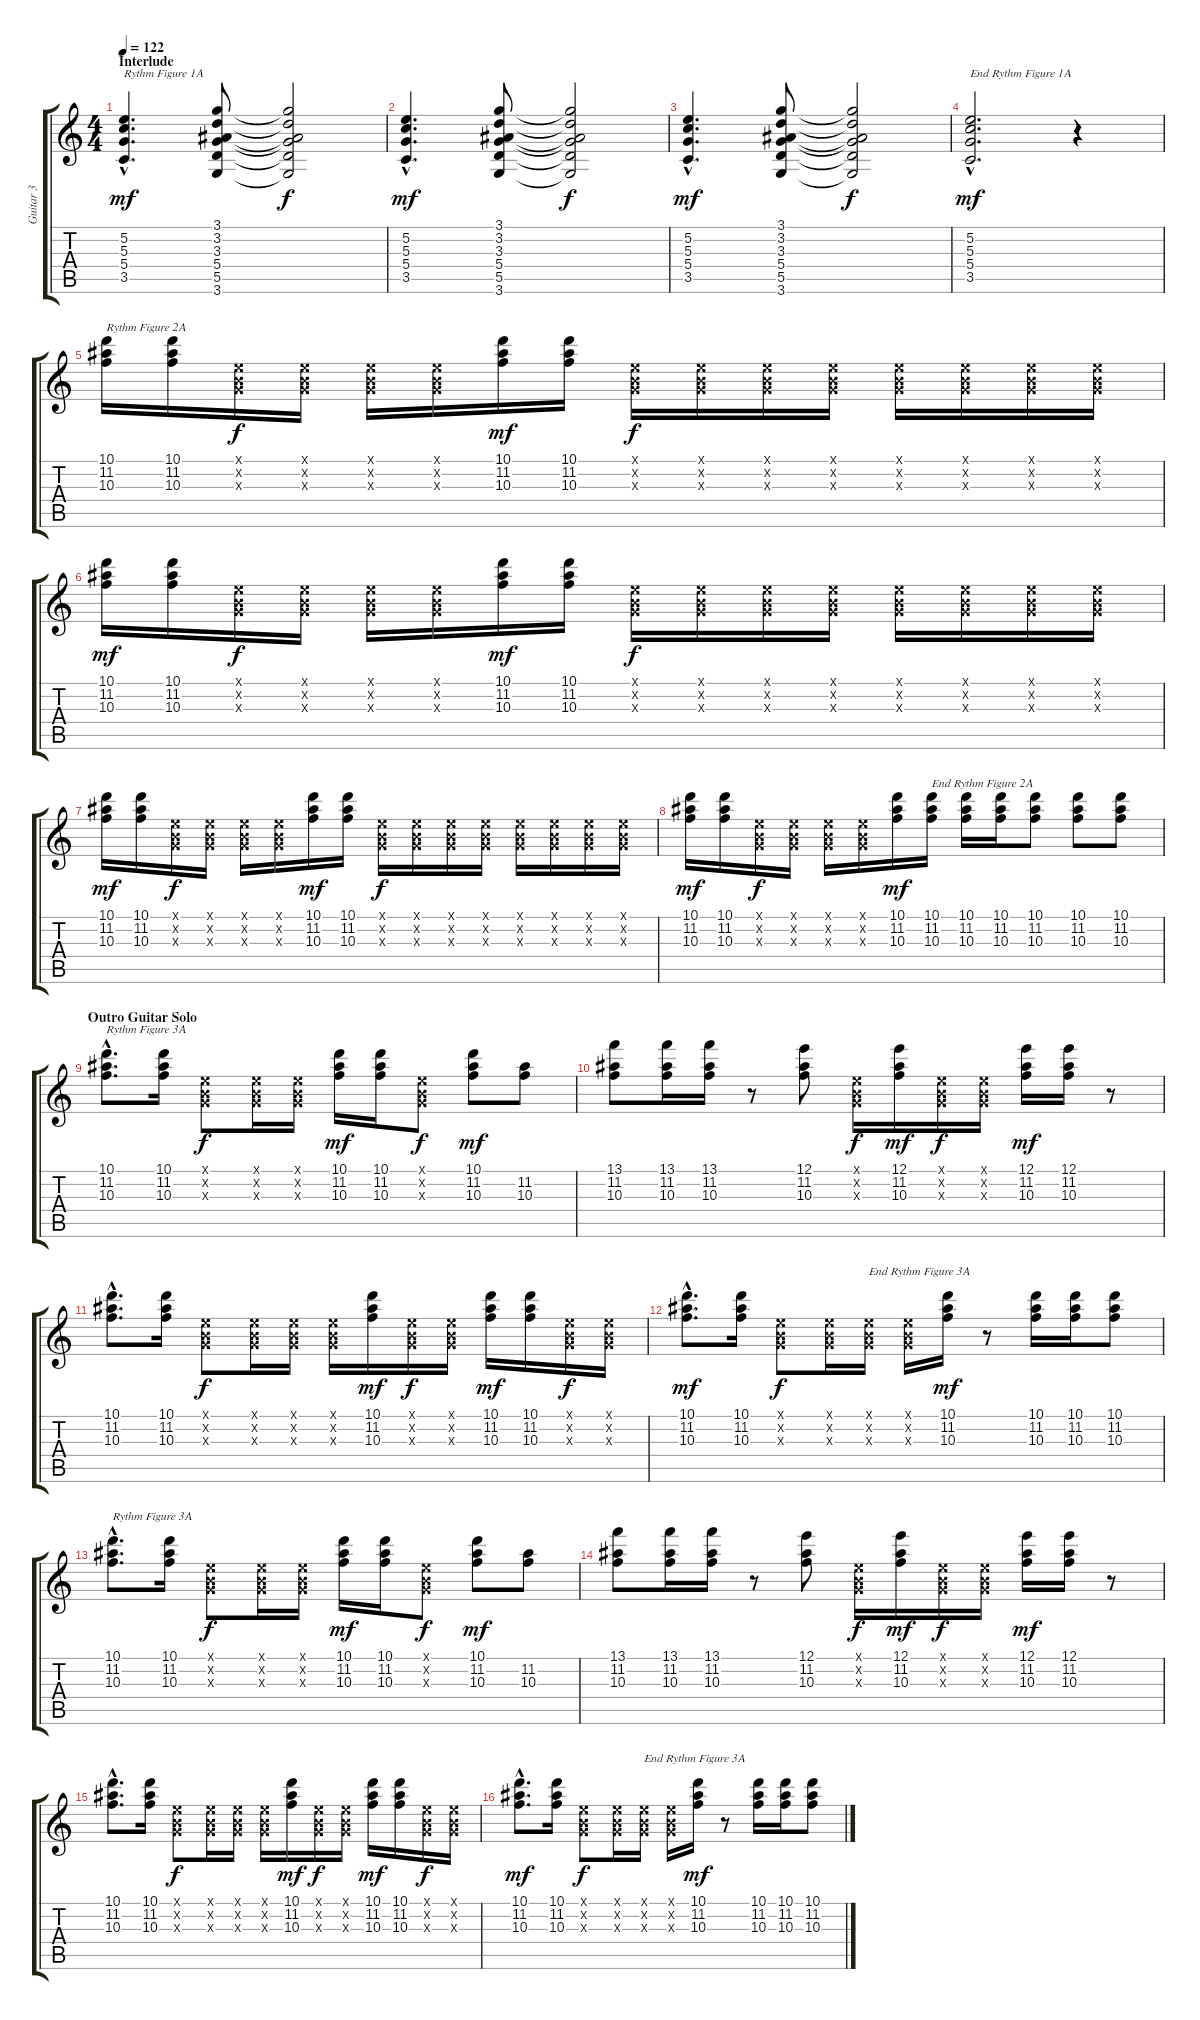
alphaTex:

\track ("Guitar 3" "Guitar 3") {instrument electricguitarclean}
\staff {score tabs}
\tuning (E4 B3 G3 D3 A2 E2) {hide}
\ts (4 4)
\section ("" "Interlude")
\tempo 122
\clef g2
\ks c
(5.2{hac} 5.3{hac} 5.4{hac} 3.5{hac}).4{d txt "Rythm Figure 1A" dy mf} (3.1 3.2 3.3 5.4 5.5 3.6).8 (3.1{t} 3.2{t} 3.3{t} 5.4{t} 5.5{t} 3.6{t}).2{dy f} |
(5.2{hac} 5.3{hac} 5.4{hac} 3.5{hac}).4{d dy mf} (3.1 3.2 3.3 5.4 5.5 3.6).8 (3.1{t} 3.2{t} 3.3{t} 5.4{t} 5.5{t} 3.6{t}).2{dy f} |
(5.2{hac} 5.3{hac} 5.4{hac} 3.5{hac}).4{d dy mf} (3.1 3.2 3.3 5.4 5.5 3.6).8 (3.1{t} 3.2{t} 3.3{t} 5.4{t} 5.5{t} 3.6{t}).2{dy f} |
(5.2{hac} 5.3{hac} 5.4{hac} 3.5{hac}).2{d txt "End Rythm Figure 1A" dy mf} r.4 |
(10.1 11.2 10.3).16{txt "Rythm Figure 2A"} (10.1 11.2 10.3).16 (0.1{x} 0.2{x} 0.3{x}).16{dy f} (0.1{x} 0.2{x} 0.3{x}).16 (0.1{x} 0.2{x} 0.3{x}).16 (0.1{x} 0.2{x} 0.3{x}).16 (10.1 11.2 10.3).16{dy mf} (10.1 11.2 10.3).16 (0.1{x} 0.2{x} 0.3{x}).16{dy f} (0.1{x} 0.2{x} 0.3{x}).16 (0.1{x} 0.2{x} 0.3{x}).16 (0.1{x} 0.2{x} 0.3{x}).16 (0.1{x} 0.2{x} 0.3{x}).16 (0.1{x} 0.2{x} 0.3{x}).16 (0.1{x} 0.2{x} 0.3{x}).16 (0.1{x} 0.2{x} 0.3{x}).16 |
(10.1 11.2 10.3).16{dy mf} (10.1 11.2 10.3).16 (0.1{x} 0.2{x} 0.3{x}).16{dy f} (0.1{x} 0.2{x} 0.3{x}).16 (0.1{x} 0.2{x} 0.3{x}).16 (0.1{x} 0.2{x} 0.3{x}).16 (10.1 11.2 10.3).16{dy mf} (10.1 11.2 10.3).16 (0.1{x} 0.2{x} 0.3{x}).16{dy f} (0.1{x} 0.2{x} 0.3{x}).16 (0.1{x} 0.2{x} 0.3{x}).16 (0.1{x} 0.2{x} 0.3{x}).16 (0.1{x} 0.2{x} 0.3{x}).16 (0.1{x} 0.2{x} 0.3{x}).16 (0.1{x} 0.2{x} 0.3{x}).16 (0.1{x} 0.2{x} 0.3{x}).16 |
(10.1 11.2 10.3).16{dy mf} (10.1 11.2 10.3).16 (0.1{x} 0.2{x} 0.3{x}).16{dy f} (0.1{x} 0.2{x} 0.3{x}).16 (0.1{x} 0.2{x} 0.3{x}).16 (0.1{x} 0.2{x} 0.3{x}).16 (10.1 11.2 10.3).16{dy mf} (10.1 11.2 10.3).16 (0.1{x} 0.2{x} 0.3{x}).16{dy f} (0.1{x} 0.2{x} 0.3{x}).16 (0.1{x} 0.2{x} 0.3{x}).16 (0.1{x} 0.2{x} 0.3{x}).16 (0.1{x} 0.2{x} 0.3{x}).16 (0.1{x} 0.2{x} 0.3{x}).16 (0.1{x} 0.2{x} 0.3{x}).16 (0.1{x} 0.2{x} 0.3{x}).16 |
(10.1 11.2 10.3).16{dy mf} (10.1 11.2 10.3).16 (0.1{x} 0.2{x} 0.3{x}).16{dy f} (0.1{x} 0.2{x} 0.3{x}).16 (0.1{x} 0.2{x} 0.3{x}).16 (0.1{x} 0.2{x} 0.3{x}).16 (10.1 11.2 10.3).16{dy mf} (10.1 11.2 10.3).16{txt "End Rythm Figure 2A"} (10.1 11.2 10.3).16 (10.1 11.2 10.3).16 (10.1 11.2 10.3).8 (10.1 11.2 10.3).8 (10.1 11.2 10.3).8 |
\section ("" "Outro Guitar Solo")
(10.1{hac} 11.2{hac} 10.3{hac}).8{d txt "Rythm Figure 3A"} (10.1 11.2 10.3).16 (0.1{x} 0.2{x} 0.3{x}).8{dy f} (0.1{x} 0.2{x} 0.3{x}).16 (0.1{x} 0.2{x} 0.3{x}).16 (10.1 11.2 10.3).16{dy mf} (10.1 11.2 10.3).16 (0.1{x} 0.2{x} 0.3{x}).8{dy f} (10.1 11.2 10.3).8{dy mf} (11.2 10.3).8 |
(13.1 11.2 10.3).8 (13.1 11.2 10.3).16 (13.1 11.2 10.3).16 r.8 (12.1 11.2 10.3).8 (0.1{x} 0.2{x} 0.3{x}).16{dy f} (12.1 11.2 10.3).16{dy mf} (0.1{x} 0.2{x} 0.3{x}).16{dy f} (0.1{x} 0.2{x} 0.3{x}).16 (12.1 11.2 10.3).16{dy mf} (12.1 11.2 10.3).16 r.8 |
(10.1{hac} 11.2{hac} 10.3{hac}).8{d} (10.1 11.2 10.3).16 (0.1{x} 0.2{x} 0.3{x}).8{dy f} (0.1{x} 0.2{x} 0.3{x}).16 (0.1{x} 0.2{x} 0.3{x}).16 (0.1{x} 0.2{x} 0.3{x}).16 (10.1 11.2 10.3).16{dy mf} (0.1{x} 0.2{x} 0.3{x}).16{dy f} (0.1{x} 0.2{x} 0.3{x}).16 (10.1 11.2 10.3).16{dy mf} (10.1 11.2 10.3).16 (0.1{x} 0.2{x} 0.3{x}).16{dy f} (0.1{x} 0.2{x} 0.3{x}).16 |
(10.1{hac} 11.2{hac} 10.3{hac}).8{d dy mf} (10.1 11.2 10.3).16 (0.1{x} 0.2{x} 0.3{x}).8{dy f} (0.1{x} 0.2{x} 0.3{x}).16 (0.1{x} 0.2{x} 0.3{x}).16{txt "End Rythm Figure 3A"} (0.1{x} 0.2{x} 0.3{x}).16 (10.1 11.2 10.3).16{dy mf} r.8 (10.1 11.2 10.3).16 (10.1 11.2 10.3).16 (10.1 11.2 10.3).8 |
(10.1{hac} 11.2{hac} 10.3{hac}).8{d txt "Rythm Figure 3A"} (10.1 11.2 10.3).16 (0.1{x} 0.2{x} 0.3{x}).8{dy f} (0.1{x} 0.2{x} 0.3{x}).16 (0.1{x} 0.2{x} 0.3{x}).16 (10.1 11.2 10.3).16{dy mf} (10.1 11.2 10.3).16 (0.1{x} 0.2{x} 0.3{x}).8{dy f} (10.1 11.2 10.3).8{dy mf} (11.2 10.3).8 |
(13.1 11.2 10.3).8 (13.1 11.2 10.3).16 (13.1 11.2 10.3).16 r.8 (12.1 11.2 10.3).8 (0.1{x} 0.2{x} 0.3{x}).16{dy f} (12.1 11.2 10.3).16{dy mf} (0.1{x} 0.2{x} 0.3{x}).16{dy f} (0.1{x} 0.2{x} 0.3{x}).16 (12.1 11.2 10.3).16{dy mf} (12.1 11.2 10.3).16 r.8 |
(10.1{hac} 11.2{hac} 10.3{hac}).8{d} (10.1 11.2 10.3).16 (0.1{x} 0.2{x} 0.3{x}).8{dy f} (0.1{x} 0.2{x} 0.3{x}).16 (0.1{x} 0.2{x} 0.3{x}).16 (0.1{x} 0.2{x} 0.3{x}).16 (10.1 11.2 10.3).16{dy mf} (0.1{x} 0.2{x} 0.3{x}).16{dy f} (0.1{x} 0.2{x} 0.3{x}).16 (10.1 11.2 10.3).16{dy mf} (10.1 11.2 10.3).16 (0.1{x} 0.2{x} 0.3{x}).16{dy f} (0.1{x} 0.2{x} 0.3{x}).16 |
(10.1{hac} 11.2{hac} 10.3{hac}).8{d dy mf} (10.1 11.2 10.3).16 (0.1{x} 0.2{x} 0.3{x}).8{dy f} (0.1{x} 0.2{x} 0.3{x}).16 (0.1{x} 0.2{x} 0.3{x}).16{txt "End Rythm Figure 3A"} (0.1{x} 0.2{x} 0.3{x}).16 (10.1 11.2 10.3).16{dy mf} r.8 (10.1 11.2 10.3).16 (10.1 11.2 10.3).16 (10.1 11.2 10.3).8
